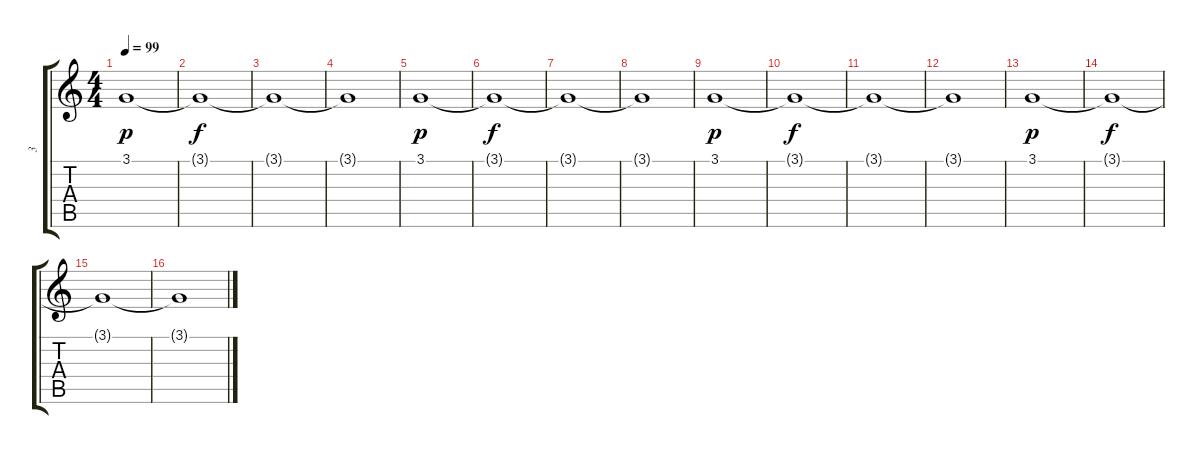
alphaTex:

\track ("3" "3") {instrument stringensemble2}
\staff {score tabs}
\tuning (E4 B3 G3 D3 A2 E2) {hide}
\ts (4 4)
\tempo 99
\clef g2
\ks c
3.1.1{dy p} |
3.1{t}.1{dy f} |
3.1{t}.1 |
3.1{t}.1 |
3.1.1{dy p} |
3.1{t}.1{dy f} |
3.1{t}.1 |
3.1{t}.1 |
3.1.1{dy p} |
3.1{t}.1{dy f} |
3.1{t}.1 |
3.1{t}.1 |
3.1.1{dy p} |
3.1{t}.1{dy f} |
3.1{t}.1 |
3.1{t}.1
